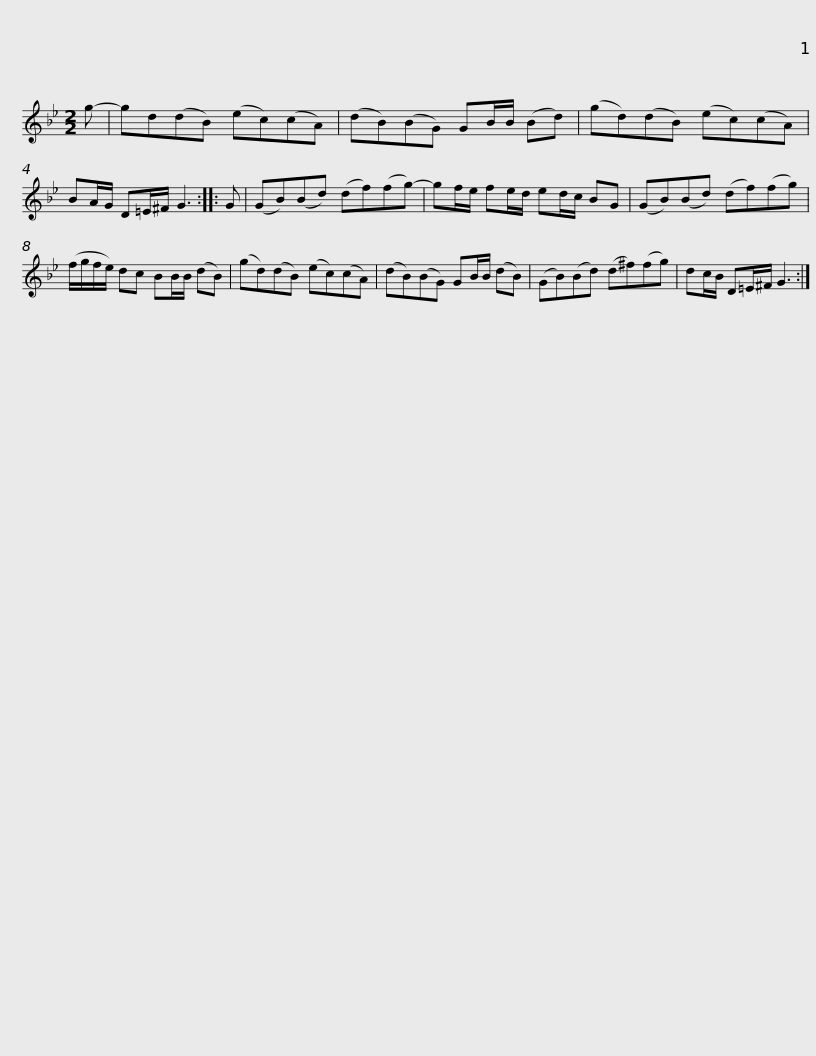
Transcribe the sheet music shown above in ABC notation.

X:1
L:1/8
M:2/2
I:linebreak $
K:Gmin
V:1 treble
V:1
 g- | gd(dB) (ec)(cA) | (dB)(BG) GB/B/ (Bd) | (gd)(dB) (ec)(cA) | BA/G/ D=E/^F/ G3 :: %5
 G |$ (GB)(Bd) (df)(fg-) | gf/e/ fe/d/ ed/c/ BG | (GB)(Bd) (df)(fg) | (f/g/f/e/) dc BB/B/ (dB) | %10
 (gd)(dB) (ec)(cA) |$ (dB)(BG) GB/B/ (dB) | (GB)(Bd) (d^f)(fg) | dc/B/ D=E/^F/ G3 :| %14
